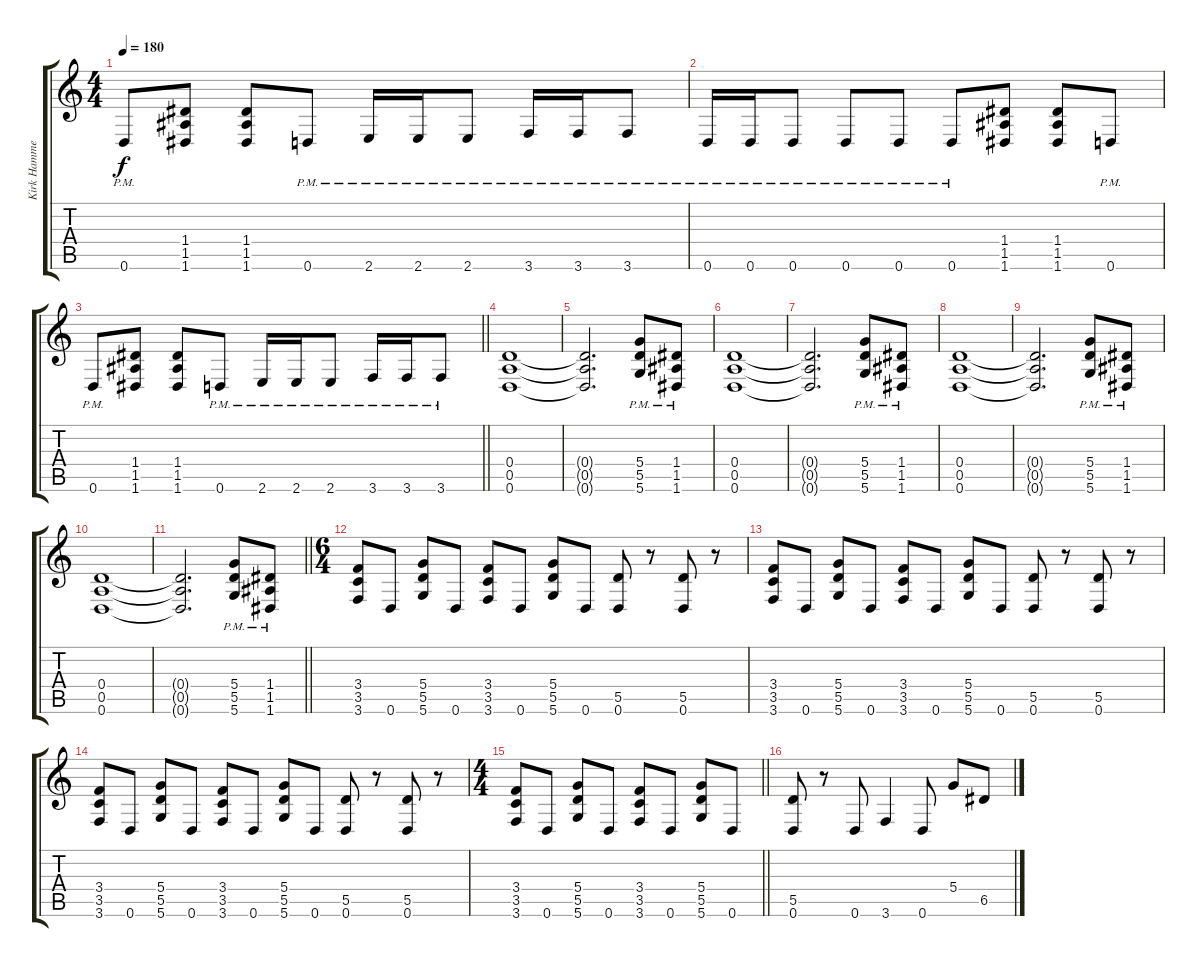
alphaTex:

\track ("Kirk Hammett Guitar" "Kirk Hamme") {instrument distortionguitar}
\staff {score tabs}
\tuning (E4 B3 G3 D3 A2 D2) {hide}
\ts (4 4)
\tempo 180
\clef g2
\ks c
0.6{pm}.8{dy f} (1.4 1.5 1.6).8 (1.4 1.5 1.6).8 0.6{pm}.8 2.6{pm}.16 2.6{pm}.16 2.6{pm}.8 3.6{pm}.16 3.6{pm}.16 3.6{pm}.8 |
0.6{pm}.16 0.6{pm}.16 0.6{pm}.8 0.6{pm}.8 0.6{pm}.8 0.6{pm}.8 (1.4 1.5 1.6).8 (1.4 1.5 1.6).8 0.6{pm}.8 |
\barLineRight lightlight
0.6{pm}.8 (1.4 1.5 1.6).8 (1.4 1.5 1.6).8 0.6{pm}.8 2.6{pm}.16 2.6{pm}.16 2.6{pm}.8 3.6{pm}.16 3.6{pm}.16 3.6{pm}.8 |
\section ("" "")
(0.4 0.5 0.6).1 |
(0.4{t} 0.5{t} 0.6{t}).2{d} (5.4{pm} 5.5{pm} 5.6{pm}).8 (1.4{pm} 1.5{pm} 1.6{pm}).8 |
(0.4 0.5 0.6).1 |
(0.4{t} 0.5{t} 0.6{t}).2{d} (5.4{pm} 5.5{pm} 5.6{pm}).8 (1.4{pm} 1.5{pm} 1.6{pm}).8 |
(0.4 0.5 0.6).1 |
(0.4{t} 0.5{t} 0.6{t}).2{d} (5.4{pm} 5.5{pm} 5.6{pm}).8 (1.4{pm} 1.5{pm} 1.6{pm}).8 |
(0.4 0.5 0.6).1 |
\barLineRight lightlight
(0.4{t} 0.5{t} 0.6{t}).2{d} (5.4{pm} 5.5{pm} 5.6{pm}).8 (1.4{pm} 1.5{pm} 1.6{pm}).8 |
\ts (6 4)
\section ("" "")
(3.4 3.5 3.6).8 0.6.8 (5.4 5.5 5.6).8 0.6.8 (3.4 3.5 3.6).8 0.6.8 (5.4 5.5 5.6).8 0.6.8 (5.5 0.6).8 r.8 (5.5 0.6).8 r.8 |
(3.4 3.5 3.6).8 0.6.8 (5.4 5.5 5.6).8 0.6.8 (3.4 3.5 3.6).8 0.6.8 (5.4 5.5 5.6).8 0.6.8 (5.5 0.6).8 r.8 (5.5 0.6).8 r.8 |
(3.4 3.5 3.6).8 0.6.8 (5.4 5.5 5.6).8 0.6.8 (3.4 3.5 3.6).8 0.6.8 (5.4 5.5 5.6).8 0.6.8 (5.5 0.6).8 r.8 (5.5 0.6).8 r.8 |
\ts (4 4)
\barLineRight lightlight
(3.4 3.5 3.6).8 0.6.8 (5.4 5.5 5.6).8 0.6.8 (3.4 3.5 3.6).8 0.6.8 (5.4 5.5 5.6).8 0.6.8 |
\section ("" "")
(5.5 0.6).8 r.8 0.6.8 3.6.4 0.6.8 5.4.8 6.5.8
